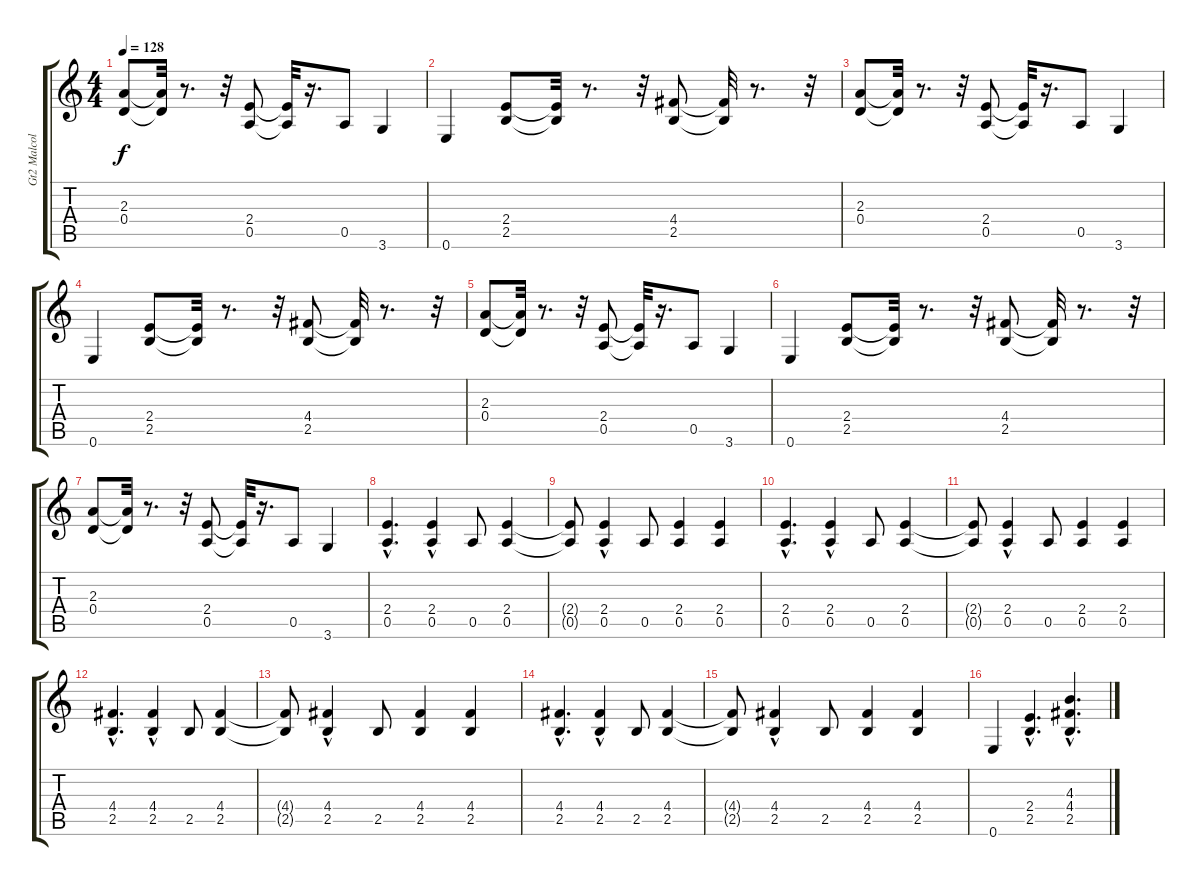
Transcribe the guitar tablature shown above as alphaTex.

\track ("Gt2 Malcolm" "Gt2 Malcol") {instrument overdrivenguitar}
\staff {score tabs}
\tuning (E4 B3 G3 D3 A2 E2) {hide}
\ts (4 4)
\tempo 128
\clef g2
\ks c
(2.3 0.4).8{dy f} (2.3{t} 0.4{t}).32 r.8{d} r.32 (2.4 0.5).8 (2.4{t} 0.5{t}).32 r.16{d} 0.5.8 3.6.4 |
0.6.4 (2.4 2.5).8 (2.4{t} 2.5{t}).32 r.8{d} r.32 (4.4 2.5).8 (4.4{t} 2.5{t}).32 r.8{d} r.32 |
(2.3 0.4).8 (2.3{t} 0.4{t}).32 r.8{d} r.32 (2.4 0.5).8 (2.4{t} 0.5{t}).32 r.16{d} 0.5.8 3.6.4 |
0.6.4 (2.4 2.5).8 (2.4{t} 2.5{t}).32 r.8{d} r.32 (4.4 2.5).8 (4.4{t} 2.5{t}).32 r.8{d} r.32 |
(2.3 0.4).8 (2.3{t} 0.4{t}).32 r.8{d} r.32 (2.4 0.5).8 (2.4{t} 0.5{t}).32 r.16{d} 0.5.8 3.6.4 |
0.6.4 (2.4 2.5).8 (2.4{t} 2.5{t}).32 r.8{d} r.32 (4.4 2.5).8 (4.4{t} 2.5{t}).32 r.8{d} r.32 |
(2.3 0.4).8 (2.3{t} 0.4{t}).32 r.8{d} r.32 (2.4 0.5).8 (2.4{t} 0.5{t}).32 r.16{d} 0.5.8 3.6.4 |
(2.4{hac} 0.5{hac}).4{d} (2.4{hac} 0.5).4 0.5.8 (2.4 0.5).4 |
(2.4{t} 0.5{t}).8 (2.4{hac} 0.5).4 0.5.8 (2.4 0.5).4 (2.4 0.5).4 |
(2.4{hac} 0.5{hac}).4{d} (2.4{hac} 0.5).4 0.5.8 (2.4 0.5).4 |
(2.4{t} 0.5{t}).8 (2.4{hac} 0.5).4 0.5.8 (2.4 0.5).4 (2.4 0.5).4 |
(4.4{hac} 2.5{hac}).4{d} (4.4{hac} 2.5).4 2.5.8 (4.4 2.5).4 |
(4.4{t} 2.5{t}).8 (4.4{hac} 2.5).4 2.5.8 (4.4 2.5).4 (4.4 2.5).4 |
(4.4{hac} 2.5{hac}).4{d} (4.4{hac} 2.5).4 2.5.8 (4.4 2.5).4 |
(4.4{t} 2.5{t}).8 (4.4{hac} 2.5).4 2.5.8 (4.4 2.5).4 (4.4 2.5).4 |
0.6.4 (2.4{hac} 2.5{hac}).4{d} (4.3{hac} 4.4{hac} 2.5{hac}).4{d}
